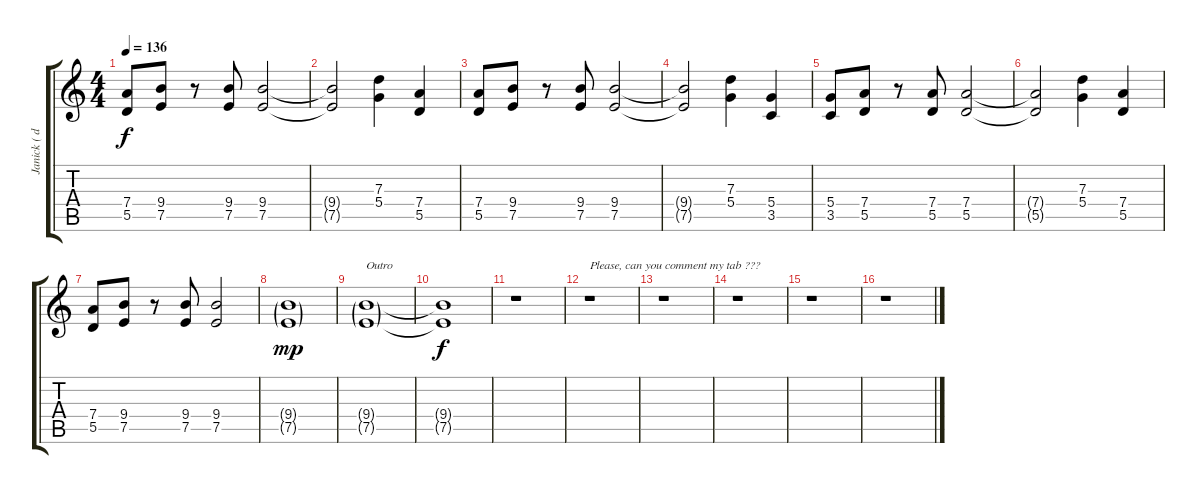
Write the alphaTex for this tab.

\track ("Janick ( distortion )" "Janick ( d") {instrument overdrivenguitar}
\staff {score tabs}
\tuning (E4 B3 G3 D3 A2 E2) {hide}
\ts (4 4)
\tempo 136
\clef g2
\ks c
(7.4 5.5).8{dy f} (9.4 7.5).8 r.8 (9.4 7.5).8 (9.4 7.5).2 |
(9.4{t} 7.5{t}).2 (7.3 5.4).4 (7.4 5.5).4 |
(7.4 5.5).8 (9.4 7.5).8 r.8 (9.4 7.5).8 (9.4 7.5).2 |
(9.4{t} 7.5{t}).2 (7.3 5.4).4 (5.4 3.5).4 |
(5.4 3.5).8 (7.4 5.5).8 r.8 (7.4 5.5).8 (7.4 5.5).2 |
(7.4{t} 5.5{t}).2 (7.3 5.4).4 (7.4 5.5).4 |
(7.4 5.5).8 (9.4 7.5).8 r.8 (9.4 7.5).8 (9.4 7.5).2 |
(9.4{g} 7.5{g}).1{dy mp} |
(9.4{g} 7.5{g}).1{txt "Outro"} |
(9.4{t} 7.5{t}).1{dy f} |
r.1 |
r.1{txt "Please, can you comment my tab ???"} |
r.1 |
r.1 |
r.1 |
r.1
